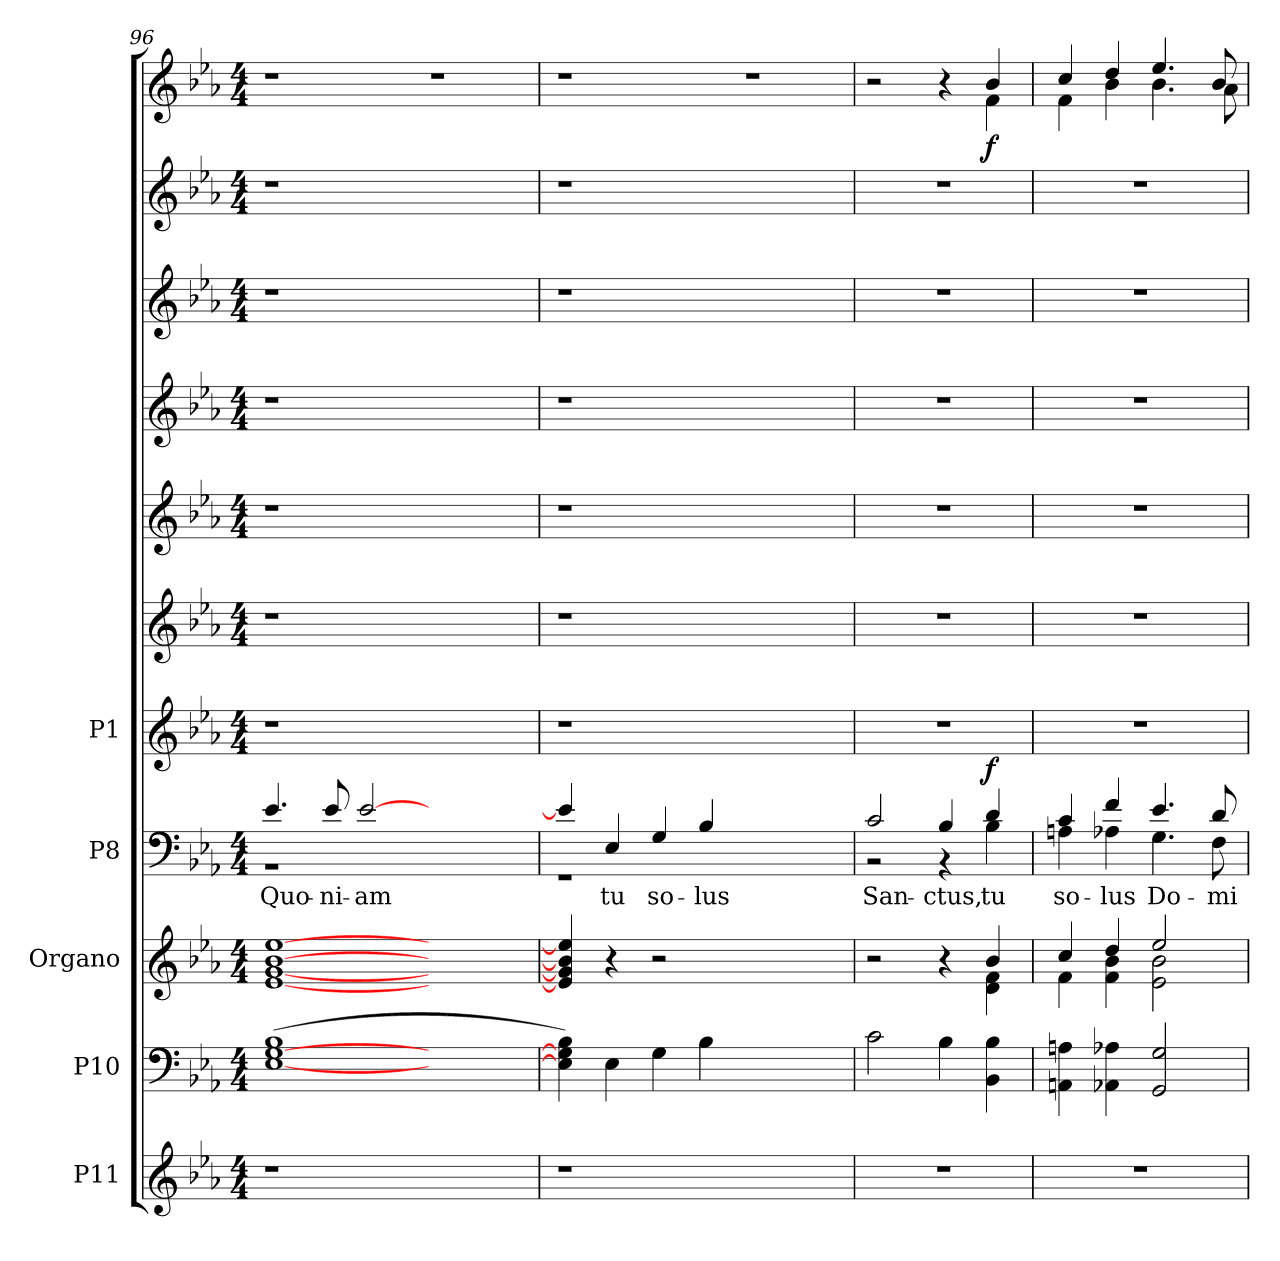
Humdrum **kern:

**kern	**kern	**kern	**kern	**text	**dynam	**kern	**kern	**kern	**kern	**kern	**kern	**kern	**dynam
*part5	*part4	*part3	*part2	*part2	*part2	*part1	*part1	*part1	*part1	*part1	*part1	*part1	*part1
*staff11	*staff10	*staff9	*staff8	*staff8	*staff8	*staff7	*staff6	*staff5	*staff4	*staff3	*staff2	*staff1	*staff1/2/3/4/5/6/7
*I"P11	*I"P10	*I"Organo	*I"P8	*	*	*I"P1	*	*	*	*	*	*	*
*clefG2	*clefF4	*clefG2	*clefF4	*	*	*clefG2	*clefG2	*clefG2	*clefG2	*clefG2	*clefG2	*clefG2	*
*k[b-e-a-]	*k[b-e-a-]	*k[b-e-a-]	*k[b-e-a-]	*	*	*k[b-e-a-]	*k[b-e-a-]	*k[b-e-a-]	*k[b-e-a-]	*k[b-e-a-]	*k[b-e-a-]	*k[b-e-a-]	*
*E-:	*E-:	*E-:	*E-:	*	*	*E-:	*E-:	*E-:	*E-:	*E-:	*E-:	*E-:	*
*M4/4	*M4/4	*M4/4	*M4/4	*	*	*M4/4	*M4/4	*M4/4	*M4/4	*M4/4	*M4/4	*M4/4	*
=96	=96	=96	=96	=96	=96	=96	=96	=96	=96	=96	=96	=96	=96
!	!	!	!	!LO:LY:a:color=#000000	!	!	!	!	!	!	!	!	!
*	*	*	*^	*	*	*	*	*	*	*	*	*	*
1r	([1E-i [1Gi 1B-i	[1e-i [1gi [1b-i [1ee-i	4.e-i/	1r	-Quo-	.	1r	1r	1r	1r	1r	1r	1r	.
!	!	!	!	!	!LO:LY:a:color=#000000	!	!	!	!	!	!	!	!	!
.	.	.	8e-i/	.	-ni-	.	.	.	.	.	.	.	.	.
!	!	!	!	!	!LO:LY:a:color=#000000	!	!	!	!	!	!	!	!	!
.	.	.	[2e-i/	.	-am	.	.	.	.	.	.	.	.	.
1ryy	1ryy	1ryy	1ryy	1ryy	.	.	1ryy	1ryy	1ryy	1ryy	1ryy	1ryy	1r	.
=97	=97	=97	=97	=97	=97	=97	=97	=97	=97	=97	=97	=97	=97	=97
1r	4E-i\] 4Gi] 4B-i)	4e-i/] 4gi] 4b-i] 4ee-i]	4e-i/]	1r	.	.	1r	1r	1r	1r	1r	1r	1r	.
!	!	!	!	!	!LO:LY:a:color=#000000	!	!	!	!	!	!	!	!	!
.	4E-i\	4r	4E-i/	.	tu	.	.	.	.	.	.	.	.	.
!	!	!	!	!	!LO:LY:a:color=#000000	!	!	!	!	!	!	!	!	!
.	4Gi\	2r	4Gi/	.	so-	.	.	.	.	.	.	.	.	.
!	!	!	!	!	!LO:LY:a:color=#000000	!	!	!	!	!	!	!	!	!
.	4B-i\	.	4B-i/	.	-lus	.	.	.	.	.	.	.	.	.
1ryy	1ryy	1ryy	1ryy	1ryy	.	.	1ryy	1ryy	1ryy	1ryy	1ryy	1ryy	1r	.
=98	=98	=98	=98	=98	=98	=98	=98	=98	=98	=98	=98	=98	=98	=98
*	*	*^	*	*	*	*	*	*	*	*	*	*	*	*
!	!	!	!	!	!	!LO:LY:a:color=#000000	!	!	!	!	!	!	!	!	!
*	*	*	*	*	*	*	*	*	*	*	*	*	*	*^	*
1r	2ci\	2r	2ryy	2ci/	2r	San-	.	1r	1r	1r	1r	1r	1r	2r	2ryy	.
!	!	!	!	!	!	!LO:LY:a:color=#000000	!	!	!	!	!	!	!	!	!	!
.	4B-i\	4r	4ryy	4B-i/	4r	-ctus,	.	.	.	.	.	.	.	4r	4ryy	.
!	!	!	!	!	!	!LO:LY:a:color=#000000	!	!	!	!	!	!	!	!	!	!
.	4BB-i\ 4B-i	4b-i/	4di\ 4fi	4di/	4B-i\	tu	f	.	.	.	.	.	.	4b-i/	4fi\	f
=99	=99	=99	=99	=99	=99	=99	=99	=99	=99	=99	=99	=99	=99	=99	=99	=99
!	!	!	!	!	!	!LO:LY:a:color=#000000	!	!	!	!	!	!	!	!	!	!
1r	4AAni\ 4Ani	4cci/	4fi\	4ci/	4Ani\	so-	.	1r	1r	1r	1r	1r	1r	4cci/	4fi\	.
!	!	!	!	!	!	!LO:LY:a:color=#000000	!	!	!	!	!	!	!	!	!	!
.	4AA-Xi\ 4A-Xi	4ddi/	4fi\ 4b-i	4fi/	4A-Xi\	-lus	.	.	.	.	.	.	.	4ddi/	4b-i\	.
!	!	!	!	!	!	!LO:LY:a:color=#000000	!	!	!	!	!	!	!	!	!	!
.	2GGi/ 2Gi	2ee-i/	2e-i\ 2b-i	4.e-i/	4.Gi\	Do-	.	.	.	.	.	.	.	4.ee-i/	4.b-i\	.
!	!	!	!	!	!	!LO:LY:a:color=#000000	!	!	!	!	!	!	!	!	!	!
.	.	.	.	8di/	8Fi\	-mi-	.	.	.	.	.	.	.	8b-i/	8a-i\	.
*	*	*v	*v	*	*	*	*	*	*	*	*	*	*	*v	*v	*
*	*	*	*v	*v	*	*	*	*	*	*	*	*	*	*
=	=	=	=	=	=	=	=	=	=	=	=	=	=
*-	*-	*-	*-	*-	*-	*-	*-	*-	*-	*-	*-	*-	*-
